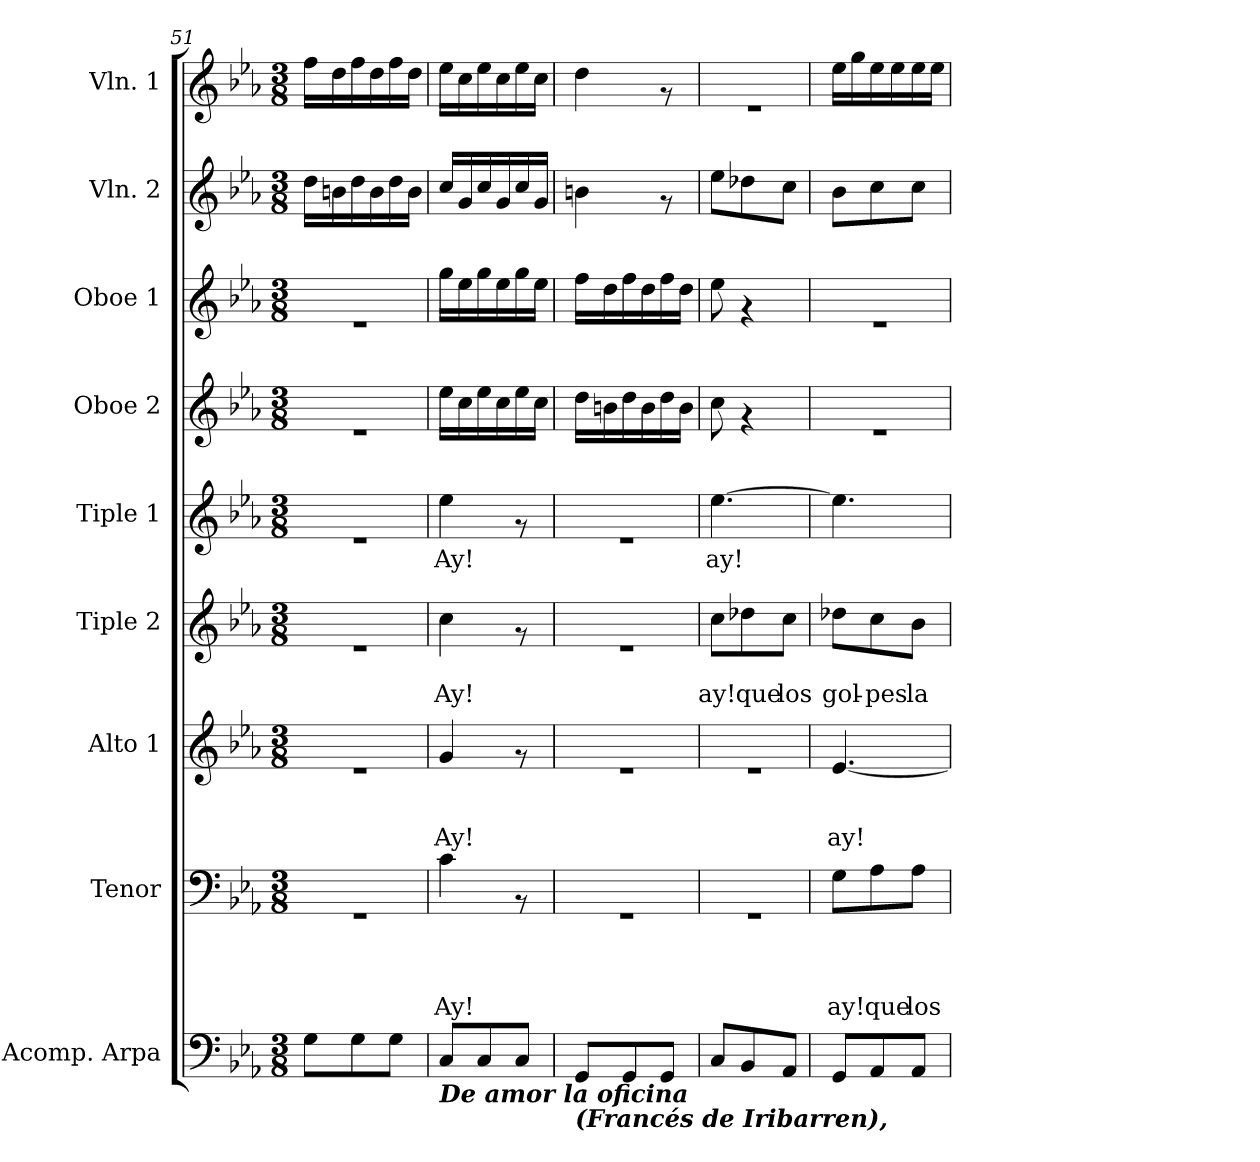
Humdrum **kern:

**kern	**kern	**text	**text	**text	**text	**kern	**text	**text	**text	**kern	**text	**text	**kern	**text	**kern	**kern	**kern	**kern
*part9	*part8	*part8	*part8	*part8	*part8	*part7	*part7	*part7	*part7	*part6	*part6	*part6	*part5	*part5	*part4	*part3	*part2	*part1
*staff9	*staff8	*staff8	*staff8	*staff8	*staff8	*staff7	*staff7	*staff7	*staff7	*staff6	*staff6	*staff6	*staff5	*staff5	*staff4	*staff3	*staff2	*staff1
*I"Acomp. Arpa	*I"Tenor	*	*	*	*	*I"Alto 1	*	*	*	*I"Tiple 2	*	*	*I"Tiple 1	*	*I"Oboe 2	*I"Oboe 1	*I"Vln. 2	*I"Vln. 1
*I'Acomp. Arpa	*I'Tenor	*	*	*	*	*I'Alto 1	*	*	*	*I'Tiple 2	*	*	*I'Tiple 1	*	*I'Oboe 2	*I'Oboe 1	*I'Vln. 2	*I'Vln. 1
*clefF4	*clefF4	*	*	*	*	*clefG2	*	*	*	*clefG2	*	*	*clefG2	*	*clefG2	*clefG2	*clefG2	*clefG2
*k[b-e-a-]	*k[b-e-a-]	*	*	*	*	*k[b-e-a-]	*	*	*	*k[b-e-a-]	*	*	*k[b-e-a-]	*	*k[b-e-a-]	*k[b-e-a-]	*k[b-e-a-]	*k[b-e-a-]
*E-:	*E-:	*	*	*	*	*E-:	*	*	*	*E-:	*	*	*E-:	*	*E-:	*E-:	*E-:	*E-:
*M3/8	*M3/8	*	*	*	*	*M3/8	*	*	*	*M3/8	*	*	*M3/8	*	*M3/8	*M3/8	*M3/8	*M3/8
=51	=51	=51	=51	=51	=51	=51	=51	=51	=51	=51	=51	=51	=51	=51	=51	=51	=51	=51
8G\L	4.rGG	.	.	.	.	4.re	.	.	.	4.re	.	.	4.re	.	4.re	4.re	16dd\LL	16ff\LL
.	.	.	.	.	.	.	.	.	.	.	.	.	.	.	.	.	16bn\	16dd\
8G\	.	.	.	.	.	.	.	.	.	.	.	.	.	.	.	.	16dd\	16ff\
.	.	.	.	.	.	.	.	.	.	.	.	.	.	.	.	.	16b\	16dd\
8G\J	.	.	.	.	.	.	.	.	.	.	.	.	.	.	.	.	16dd\	16ff\
.	.	.	.	.	.	.	.	.	.	.	.	.	.	.	.	.	16b\JJ	16dd\JJ
=52	=52	=52	=52	=52	=52	=52	=52	=52	=52	=52	=52	=52	=52	=52	=52	=52	=52	=52
!LO:TX:b:Bi:t=De amor la oficina	!	!	!	!	!	!	!	!	!	!	!	!	!	!	!	!	!	!
!	!	!	!	!	!LO:LY:b	!	!	!	!LO:LY:b	!	!	!LO:LY:b	!	!LO:LY:b	!	!	!	!
8C/L	4c\	.	.	.	Ay!	4g/	.	.	Ay!	4cc\	.	Ay!	4ee-\	Ay!	16ee-\LL	16gg\LL	16cc/LL	16ee-\LL
.	.	.	.	.	.	.	.	.	.	.	.	.	.	.	16cc\	16ee-\	16g/	16cc\
8C/	.	.	.	.	.	.	.	.	.	.	.	.	.	.	16ee-\	16gg\	16cc/	16ee-\
.	.	.	.	.	.	.	.	.	.	.	.	.	.	.	16cc\	16ee-\	16g/	16cc\
8C/J	8rAA	.	.	.	.	8rf	.	.	.	8rf	.	.	8rf	.	16ee-\	16gg\	16cc/	16ee-\
.	.	.	.	.	.	.	.	.	.	.	.	.	.	.	16cc\JJ	16ee-\JJ	16g/JJ	16cc\JJ
=53	=53	=53	=53	=53	=53	=53	=53	=53	=53	=53	=53	=53	=53	=53	=53	=53	=53	=53
!LO:TX:b:Bi:t=(Francés de Iribarren),	!	!	!	!	!	!	!	!	!	!	!	!	!	!	!	!	!	!
8GG/L	4.rGG	.	.	.	.	4.re	.	.	.	4.re	.	.	4.re	.	16dd\LL	16ff\LL	4bn\	4dd\
.	.	.	.	.	.	.	.	.	.	.	.	.	.	.	16bn\	16dd\	.	.
8GG/	.	.	.	.	.	.	.	.	.	.	.	.	.	.	16dd\	16ff\	.	.
.	.	.	.	.	.	.	.	.	.	.	.	.	.	.	16b\	16dd\	.	.
8GG/J	.	.	.	.	.	.	.	.	.	.	.	.	.	.	16dd\	16ff\	8rf	8rf
.	.	.	.	.	.	.	.	.	.	.	.	.	.	.	16b\JJ	16dd\JJ	.	.
=54	=54	=54	=54	=54	=54	=54	=54	=54	=54	=54	=54	=54	=54	=54	=54	=54	=54	=54
!	!	!	!	!	!	!	!	!	!	!	!	!LO:LY:b	!	!LO:LY:b	!	!	!	!
8C/L	4.rGG	.	.	.	.	4.re	.	.	.	8cc\L	.	ay!	[>4.ee-\	ay!	8cc\	8ee-\	8ee-\L	4.re
!	!	!	!	!	!	!	!	!	!	!	!	!LO:LY:b	!	!	!	!	!	!
8BB-/	.	.	.	.	.	.	.	.	.	8dd-X\	.	que	.	.	4rf	4rf	8dd-X\	.
!	!	!	!	!	!	!	!	!	!	!	!	!LO:LY:b	!	!	!	!	!	!
8AA-/J	.	.	.	.	.	.	.	.	.	8cc\J	.	los	.	.	.	.	8cc\J	.
=55	=55	=55	=55	=55	=55	=55	=55	=55	=55	=55	=55	=55	=55	=55	=55	=55	=55	=55
!	!	!	!	!	!LO:LY:b	!	!	!	!LO:LY:b	!	!	!LO:LY:b	!	!	!	!	!	!
8GG/L	8G\L	.	.	.	ay!	[>4.e-/	.	.	ay!	8dd-X\L	.	gol-	4.ee-\]	.	4.re	4.re	8b-\L	16ee-\LL
.	.	.	.	.	.	.	.	.	.	.	.	.	.	.	.	.	.	16gg\
!	!	!	!	!	!LO:LY:b	!	!	!	!	!	!	!LO:LY:b	!	!	!	!	!	!
8AA-/	8A-\	.	.	.	que	.	.	.	.	8cc\	.	-pes	.	.	.	.	8cc\	16ee-\
.	.	.	.	.	.	.	.	.	.	.	.	.	.	.	.	.	.	16ee-\
!	!	!	!	!	!LO:LY:b	!	!	!	!	!	!	!LO:LY:b	!	!	!	!	!	!
8AA-/J	8A-\J	.	.	.	los	.	.	.	.	8b-\J	.	la	.	.	.	.	8cc\J	16ee-\
.	.	.	.	.	.	.	.	.	.	.	.	.	.	.	.	.	.	16ee-\JJ
=	=	=	=	=	=	=	=	=	=	=	=	=	=	=	=	=	=	=
*-	*-	*-	*-	*-	*-	*-	*-	*-	*-	*-	*-	*-	*-	*-	*-	*-	*-	*-
